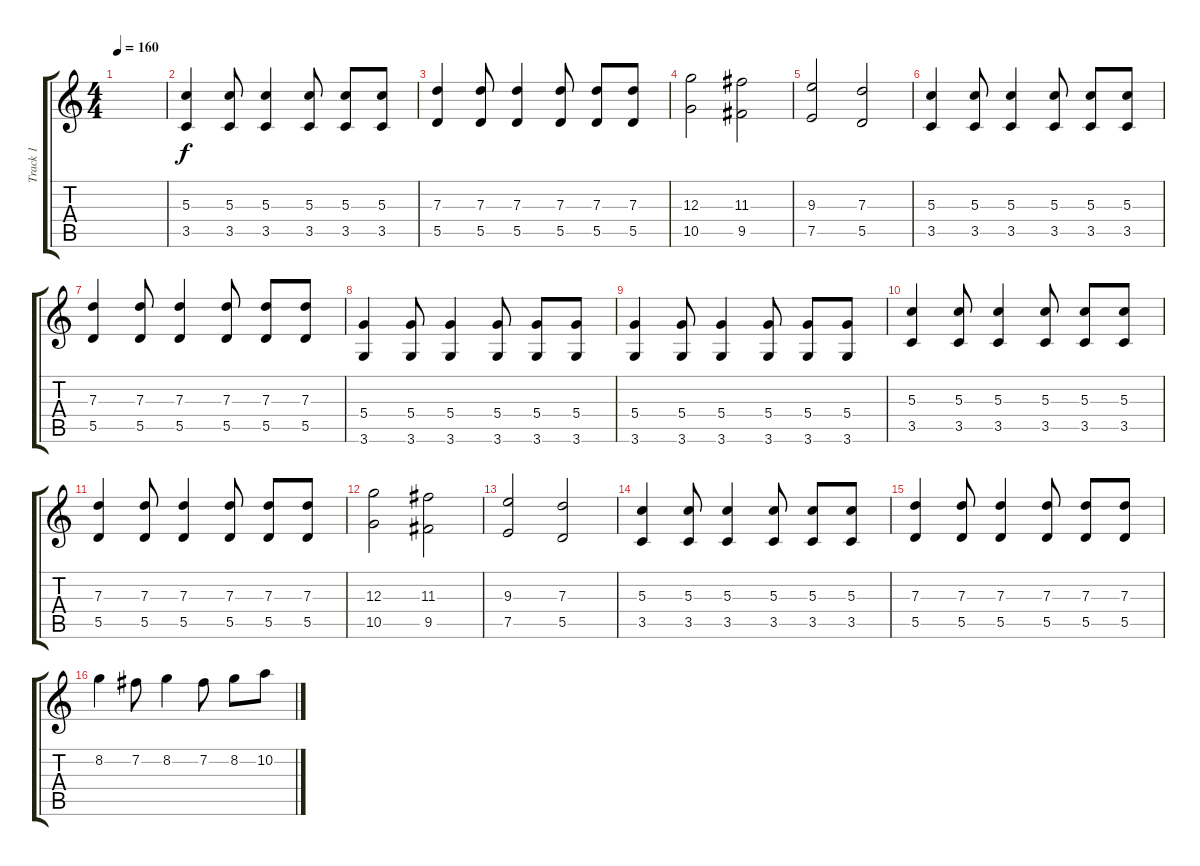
\track ("Track 1" "Track 1") {instrument overdrivenguitar}
\staff {score tabs}
\tuning (E4 B3 G3 D3 A2 E2) {hide}
\ts (4 4)
\tempo 160
\clef g2
\ks c
|
(5.3 3.5).4 (5.3 3.5).8 (5.3 3.5).4 (5.3 3.5).8 (5.3 3.5).8 (5.3 3.5).8 |
(7.3 5.5).4 (7.3 5.5).8 (7.3 5.5).4 (7.3 5.5).8 (7.3 5.5).8 (7.3 5.5).8 |
(12.3 10.5).2 (11.3 9.5).2 |
(9.3 7.5).2 (7.3 5.5).2 |
(5.3 3.5).4 (5.3 3.5).8 (5.3 3.5).4 (5.3 3.5).8 (5.3 3.5).8 (5.3 3.5).8 |
(7.3 5.5).4 (7.3 5.5).8 (7.3 5.5).4 (7.3 5.5).8 (7.3 5.5).8 (7.3 5.5).8 |
(5.4 3.6).4 (5.4 3.6).8 (5.4 3.6).4 (5.4 3.6).8 (5.4 3.6).8 (5.4 3.6).8 |
(5.4 3.6).4 (5.4 3.6).8 (5.4 3.6).4 (5.4 3.6).8 (5.4 3.6).8 (5.4 3.6).8 |
(5.3 3.5).4 (5.3 3.5).8 (5.3 3.5).4 (5.3 3.5).8 (5.3 3.5).8 (5.3 3.5).8 |
(7.3 5.5).4 (7.3 5.5).8 (7.3 5.5).4 (7.3 5.5).8 (7.3 5.5).8 (7.3 5.5).8 |
(12.3 10.5).2 (11.3 9.5).2 |
(9.3 7.5).2 (7.3 5.5).2 |
(5.3 3.5).4 (5.3 3.5).8 (5.3 3.5).4 (5.3 3.5).8 (5.3 3.5).8 (5.3 3.5).8 |
(7.3 5.5).4 (7.3 5.5).8 (7.3 5.5).4 (7.3 5.5).8 (7.3 5.5).8 (7.3 5.5).8 |
8.2.4 7.2.8 8.2.4 7.2.8 8.2.8 10.2.8
